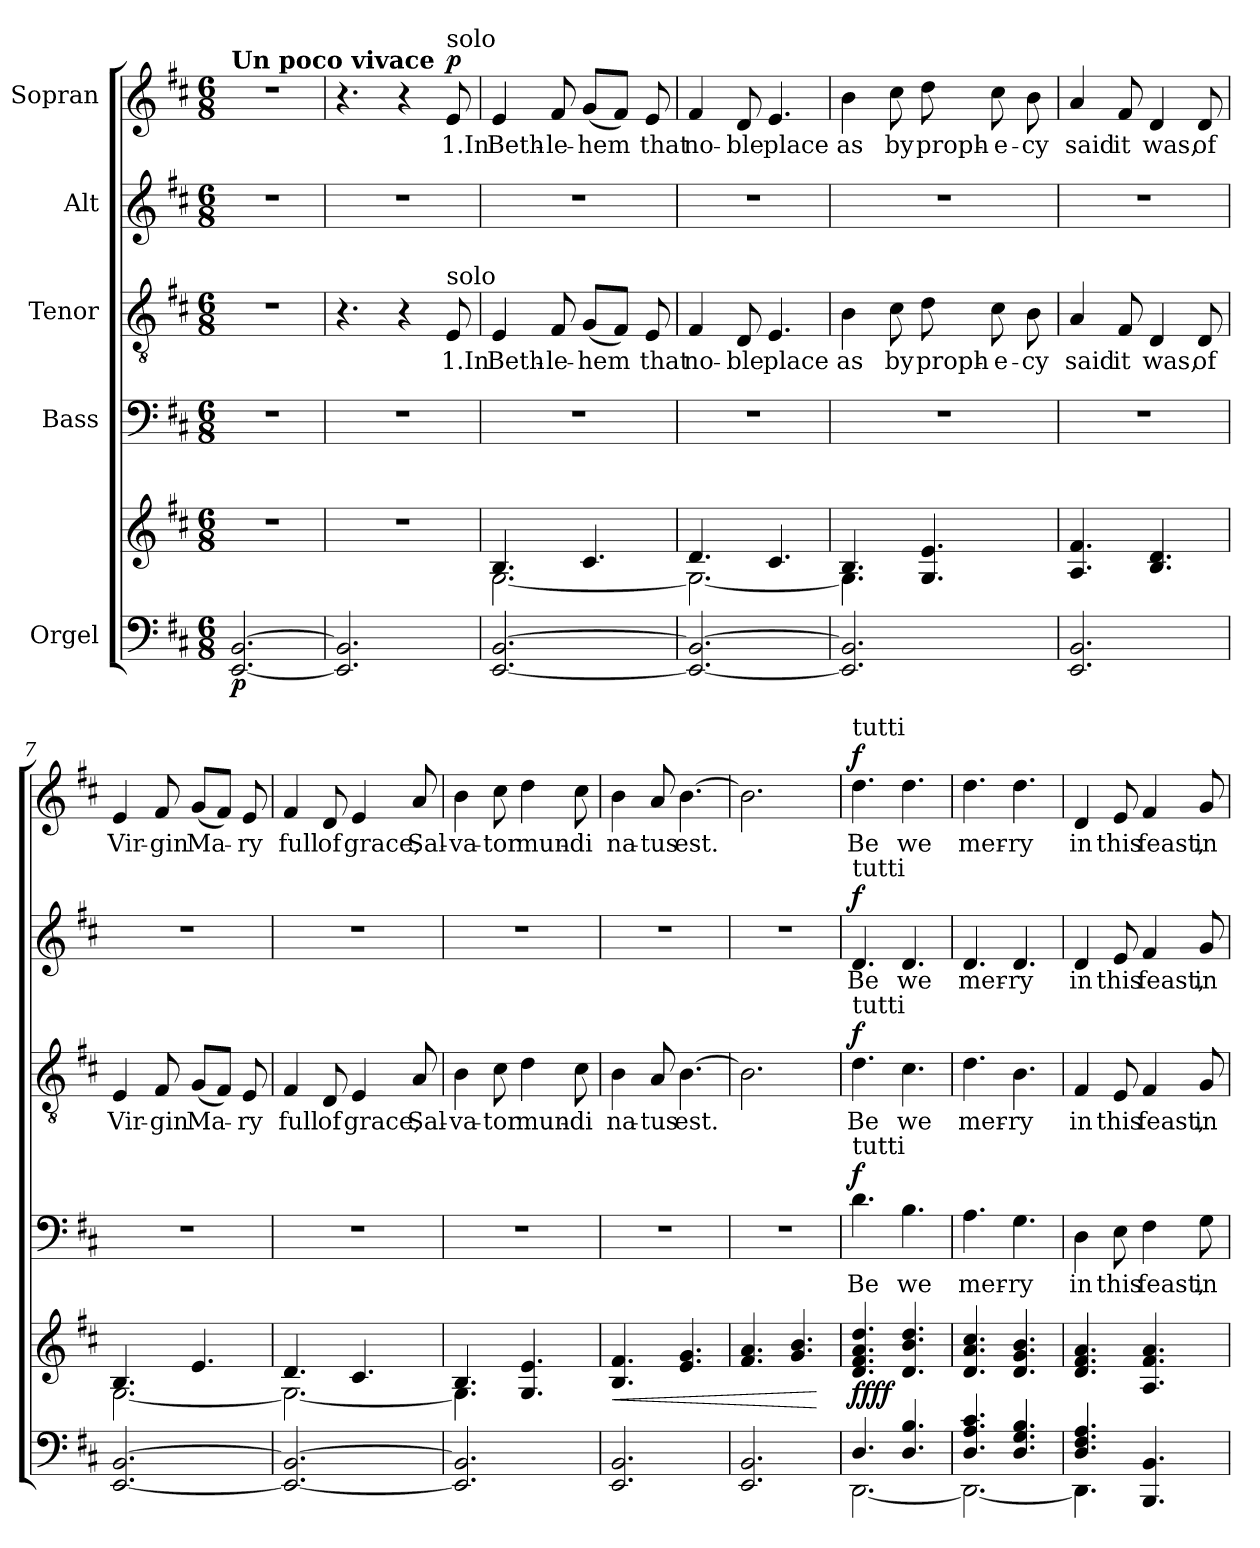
**kern	**kern	**dynam	**kern	**text	**dynam	**kern	**text	**dynam	**kern	**text	**dynam	**kern	**text	**dynam
*part5	*part5	*part5	*part4	*part4	*part4	*part3	*part3	*part3	*part2	*part2	*part2	*part1	*part1	*part1
*staff6	*staff5	*staff5/6	*staff4	*staff4	*staff4	*staff3	*staff3	*staff3	*staff2	*staff2	*staff2	*staff1	*staff1	*staff1
*I"Orgel	*	*	*I"Bass	*	*	*I"Tenor	*	*	*I"Alt	*	*	*I"Sopran	*	*
*clefF4	*clefG2	*	*clefF4	*	*	*clefGv2	*	*	*clefG2	*	*	*clefG2	*	*
*k[f#c#]	*k[f#c#]	*	*k[f#c#]	*	*	*k[f#c#]	*	*	*k[f#c#]	*	*	*k[f#c#]	*	*
*M6/8	*M6/8	*	*M6/8	*	*	*M6/8	*	*	*M6/8	*	*	*M6/8	*	*
=1	=1	=1	=1	=1	=1	=1	=1	=1	=1	=1	=1	=1	=1	=1
!	!	!	!	!	!	!	!	!	!	!	!	!LO:TX:a:B:t=Un poco vivace	!	!
!	!	!LO:DY:b=2	!	!	!	!	!	!	!	!	!	!	!	!
[2.EE/ [2.BB/	2.r	p	2.r	.	.	2.r	.	.	2.r	.	.	2.r	.	.
=2	=2	=2	=2	=2	=2	=2	=2	=2	=2	=2	=2	=2	=2	=2
2.EE/] 2.BB/]	2.r	.	2.r	.	.	4.r	.	.	2.r	.	.	4.r	.	.
.	.	.	.	.	.	4r	.	.	.	.	.	4r	.	.
!	!	!	!	!	!	!	!	!	!	!	!	!LO:TX:a:t=solo	!	!
!	!	!	!	!	!	!LO:TX:a:t=solo	!	!	!	!	!	!	!	!
!	!	!	!	!	!	!	!	!	!	!	!	!	!	!LO:DY:a
.	.	.	.	.	.	8E/	1.In	.	.	.	.	8e/	1.In	p
=3	=3	=3	=3	=3	=3	=3	=3	=3	=3	=3	=3	=3	=3	=3
*	*^	*	*	*	*	*	*	*	*	*	*	*	*	*
[2.EE/ [2.BB/	4.B/	[2.G\	.	2.r	.	.	4E/	Beth-	.	2.r	.	.	4e/	Beth-	.
.	.	.	.	.	.	.	8F#/	-le-	.	.	.	.	8f#/	-le-	.
.	4.c#/	.	.	.	.	.	(8G/L	-hem	.	.	.	.	(8g/L	-hem	.
.	.	.	.	.	.	.	8F#/J)	.	.	.	.	.	8f#/J)	.	.
.	.	.	.	.	.	.	8E/	that	.	.	.	.	8e/	that	.
=4	=4	=4	=4	=4	=4	=4	=4	=4	=4	=4	=4	=4	=4	=4	=4
2.EE/_ 2.BB/_	4.d/	2.G\_	.	2.r	.	.	4F#/	no-	.	2.r	.	.	4f#/	no-	.
.	.	.	.	.	.	.	8D/	-ble	.	.	.	.	8d/	-ble	.
.	4.c#/	.	.	.	.	.	4.E/	place	.	.	.	.	4.e/	place	.
=5	=5	=5	=5	=5	=5	=5	=5	=5	=5	=5	=5	=5	=5	=5	=5
2.EE/] 2.BB/]	4.B/	4.G\]	.	2.r	.	.	4B\	as	.	2.r	.	.	4b\	as	.
.	.	.	.	.	.	.	8c#\	by	.	.	.	.	8cc#\	by	.
.	4.G/ 4.e/	4.ryy	.	.	.	.	8d\	proph-	.	.	.	.	8dd\	proph-	.
.	.	.	.	.	.	.	8c#\	-e-	.	.	.	.	8cc#\	-e-	.
.	.	.	.	.	.	.	8B\	-cy	.	.	.	.	8b\	-cy	.
*	*v	*v	*	*	*	*	*	*	*	*	*	*	*	*	*
=6	=6	=6	=6	=6	=6	=6	=6	=6	=6	=6	=6	=6	=6	=6
2.EE/ 2.BB/	4.A/ 4.f#/	.	2.r	.	.	4A/	said	.	2.r	.	.	4a/	said	.
.	.	.	.	.	.	8F#/	it	.	.	.	.	8f#/	it	.
.	4.B/ 4.d/	.	.	.	.	4D/	was,	.	.	.	.	4d/	was,	.
.	.	.	.	.	.	8D/	of	.	.	.	.	8d/	of	.
!!LO:LB:g=z
=7	=7	=7	=7	=7	=7	=7	=7	=7	=7	=7	=7	=7	=7	=7
*	*^	*	*	*	*	*	*	*	*	*	*	*	*	*
[2.EE/ [2.BB/	4.B/	[2.G\	.	2.r	.	.	4E/	Vir-	.	2.r	.	.	4e/	Vir-	.
.	.	.	.	.	.	.	8F#/	-gin	.	.	.	.	8f#/	-gin	.
.	4.e/	.	.	.	.	.	(8G/L	Ma-	.	.	.	.	(8g/L	Ma-	.
.	.	.	.	.	.	.	8F#/J)	.	.	.	.	.	8f#/J)	.	.
.	.	.	.	.	.	.	8E/	-ry	.	.	.	.	8e/	-ry	.
=8	=8	=8	=8	=8	=8	=8	=8	=8	=8	=8	=8	=8	=8	=8	=8
2.EE/_ 2.BB/_	4.d/	2.G\_	.	2.r	.	.	4F#/	full	.	2.r	.	.	4f#/	full	.
.	.	.	.	.	.	.	8D/	of	.	.	.	.	8d/	of	.
.	4.c#/	.	.	.	.	.	4E/	grace,	.	.	.	.	4e/	grace,	.
.	.	.	.	.	.	.	8A/	Sal-	.	.	.	.	8a/	Sal-	.
=9	=9	=9	=9	=9	=9	=9	=9	=9	=9	=9	=9	=9	=9	=9	=9
2.EE/] 2.BB/]	4.B/	4.G\]	.	2.r	.	.	4B\	-va-	.	2.r	.	.	4b\	-va-	.
.	.	.	.	.	.	.	8c#\	-tor	.	.	.	.	8cc#\	-tor	.
.	4.G/ 4.e/	4.ryy	.	.	.	.	4d\	mun-	.	.	.	.	4dd\	mun-	.
.	.	.	.	.	.	.	8c#\	-di	.	.	.	.	8cc#\	-di	.
*	*v	*v	*	*	*	*	*	*	*	*	*	*	*	*	*
=10	=10	=10	=10	=10	=10	=10	=10	=10	=10	=10	=10	=10	=10	=10
!	!	!LO:HP:b	!	!	!	!	!	!	!	!	!	!	!	!
2.EE/ 2.BB/	4.B/ 4.f#/	<	2.r	.	.	4B\	na-	.	2.r	.	.	4b\	na-	.
.	.	.	.	.	.	8A/	-tus	.	.	.	.	8a/	-tus	.
.	4.e/ 4.g/	.	.	.	.	[4.B\	est.	.	.	.	.	[4.b\	est.	.
=11	=11	=11	=11	=11	=11	=11	=11	=11	=11	=11	=11	=11	=11	=11
2.EE/ 2.BB/	4.f#/ 4.a/	.	2.r	.	.	2.B\]	.	.	2.r	.	.	2.b\]	.	.
.	4.g/ 4.b/	.	.	.	.	.	.	.	.	.	.	.	.	.
.	.	[	.	.	.	.	.	.	.	.	.	.	.	.
=12	=12	=12	=12	=12	=12	=12	=12	=12	=12	=12	=12	=12	=12	=12
*^	*	*	*	*	*	*	*	*	*	*	*	*	*	*
!	!	!	!	!	!	!	!	!	!	!	!	!	!LO:TX:a:t=tutti	!	!
!	!	!	!	!	!	!	!	!	!	!LO:TX:a:t=tutti	!	!	!	!	!
!	!	!	!	!	!	!	!LO:TX:a:t=tutti	!	!	!	!	!	!	!	!
!	!	!	!	!LO:TX:a:t=tutti	!	!	!	!	!	!	!	!	!	!	!
!	!	!	!LO:DY:b	!	!	!	!	!	!	!	!	!	!	!	!
!	!	!	!LO:DY:n=1:b	!	!	!	!	!	!	!	!	!	!	!	!
!	!	!	!LO:DY:n=2:b	!	!	!	!	!	!	!	!	!	!	!	!
!	!	!	!LO:DY:n=3:b	!	!	!LO:DY:a	!	!	!LO:DY:a	!	!	!LO:DY:a	!	!	!LO:DY:a
4.D/	[2.DD\	4.d/ 4.f#/ 4.a/ 4.dd/	f f f f	4.d\	Be	f	4.d\	Be	f	4.d/	Be	f	4.dd\	Be	f
4.D/ 4.B/	.	4.d/ 4.b/ 4.dd/	.	4.B\	we	.	4.c#\	we	.	4.d/	we	.	4.dd\	we	.
=13	=13	=13	=13	=13	=13	=13	=13	=13	=13	=13	=13	=13	=13	=13	=13
4.D/ 4.A/ 4.c#/	2.DD\_	4.d/ 4.a/ 4.cc#/	.	4.A\	mer-	.	4.d\	mer-	.	4.d/	mer-	.	4.dd\	mer-	.
4.D/ 4.G/ 4.B/	.	4.d/ 4.g/ 4.b/	.	4.G\	-ry	.	4.B\	-ry	.	4.d/	-ry	.	4.dd\	-ry	.
!!LO:PB:g=z
=14	=14	=14	=14	=14	=14	=14	=14	=14	=14	=14	=14	=14	=14	=14	=14
4.D/ 4.F#/ 4.A/	4.DD\]	4.d/ 4.f#/ 4.a/	.	4D\	in	.	4F#/	in	.	4d/	in	.	4d/	in	.
.	.	.	.	8E\	this	.	8E/	this	.	8e/	this	.	8e/	this	.
4.BBB/ 4.BB/	4.ryy	4.A/ 4.f#/ 4.a/	.	4F#\	feast,	.	4F#/	feast,	.	4f#/	feast,	.	4f#/	feast,	.
.	.	.	.	8G\	in	.	8G/	in	.	8g/	in	.	8g/	in	.
*v	*v	*	*	*	*	*	*	*	*	*	*	*	*	*	*
=	=	=	=	=	=	=	=	=	=	=	=	=	=	=
*-	*-	*-	*-	*-	*-	*-	*-	*-	*-	*-	*-	*-	*-	*-
